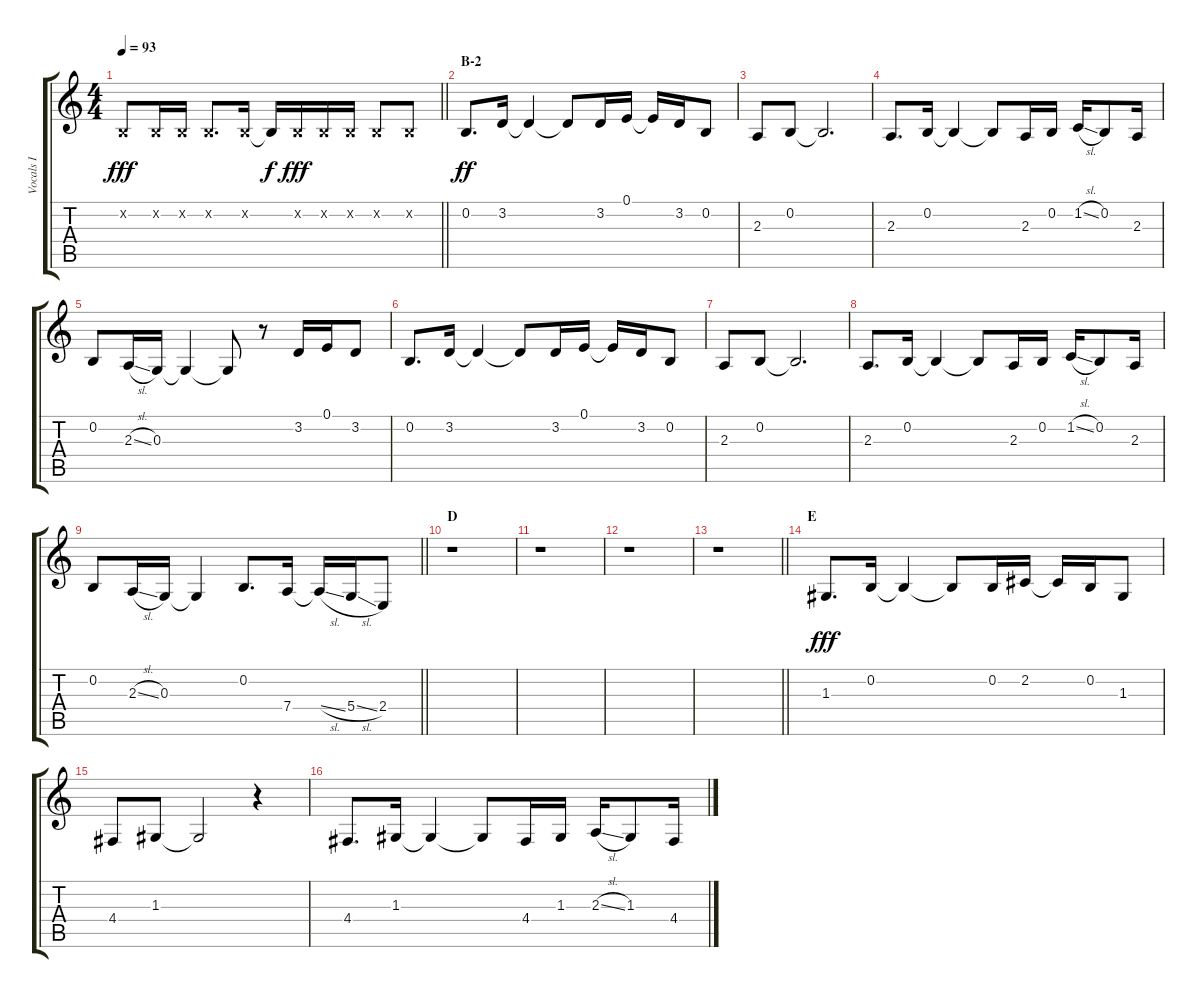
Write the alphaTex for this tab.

\track ("Vocals I" "Vocals I") {instrument voiceoohs}
\staff {score tabs}
\tuning (E4 B3 G3 D3 A2 E2) {hide}
\ts (4 4)
\tempo 93
\clef g2
\barLineRight lightlight
\ks c
0.2{x}.8{dy fff} 0.2{x}.16 0.2{x}.16 0.2{x}.8{d} 0.2{x}.16 0.2{t}.16{dy f} 0.2{x}.16{dy fff} 0.2{x}.16 0.2{x}.16 0.2{x}.8 0.2{x}.8 |
\section ("" "B-2")
0.2.8{d dy ff} 3.2.16 3.2{t}.4 3.2{t}.8 3.2.16 0.1.16 0.1{t}.16 3.2.16 0.2.8 |
2.3.8 0.2.8 0.2{t}.2{d} |
2.3.8{d} 0.2.16 0.2{t}.4 0.2{t}.8 2.3.16 0.2.16 1.2{sl}.16 0.2.8 2.3.16 |
0.2.8 2.3{sl}.16 0.3.16 0.3{t}.4 0.3{t}.8 r.8 3.2.16 0.1.16 3.2.8 |
0.2.8{d} 3.2.16 3.2{t}.4 3.2{t}.8 3.2.16 0.1.16 0.1{t}.16 3.2.16 0.2.8 |
2.3.8 0.2.8 0.2{t}.2{d} |
2.3.8{d} 0.2.16 0.2{t}.4 0.2{t}.8 2.3.16 0.2.16 1.2{sl}.16 0.2.8 2.3.16 |
\barLineRight lightlight
0.2.8 2.3{sl}.16 0.3.16 0.3{t}.4 0.2.8{d} 7.4.16 7.4{sl t}.16 5.4{sl}.16 2.4.8 |
\section ("" "D")
r.1 |
r.1 |
r.1 |
\barLineRight lightlight
r.1 |
\section ("" "E")
1.3.8{d dy fff} 0.2.16 0.2{t}.4 0.2{t}.8 0.2.16 2.2.16 2.2{t}.16 0.2.16 1.3.8 |
4.4.8 1.3.8 1.3{t}.2 r.4 |
4.4.8{d} 1.3.16 1.3{t}.4 1.3{t}.8 4.4.16 1.3.16 2.3{sl}.16 1.3.8 4.4.16
